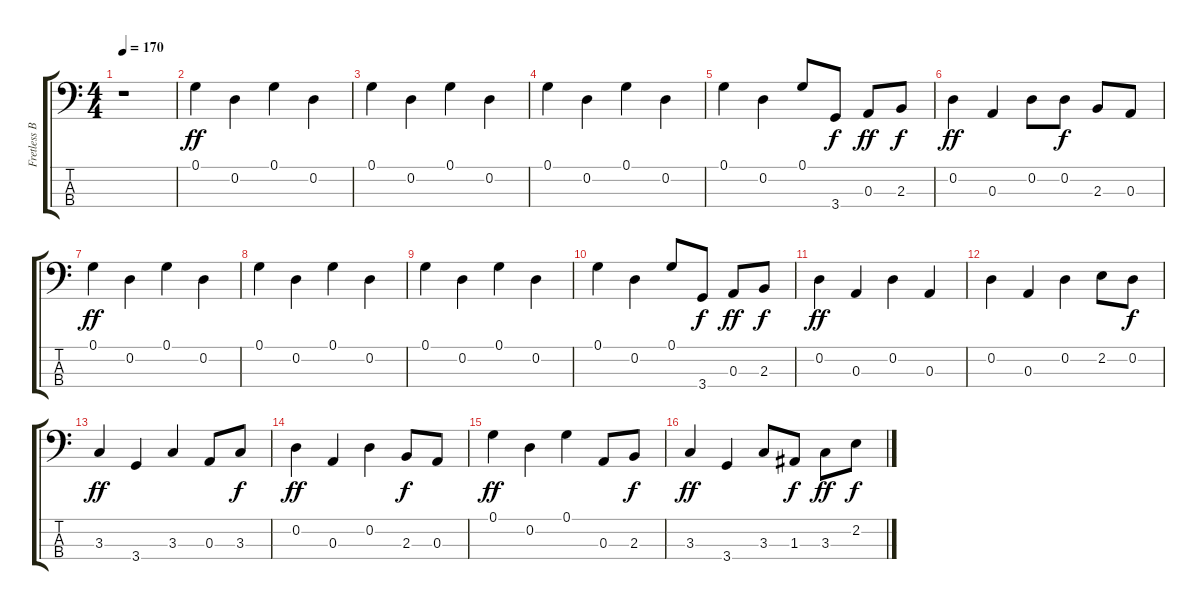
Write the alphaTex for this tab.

\track ("Fretless Bass" "Fretless B") {instrument fretlessbass}
\staff {score tabs}
\tuning (G2 D2 A1 E1) {hide}
\ts (4 4)
\tempo 170
\clef f4
\ks c
r.1{dy ff instrument fretlessbass} |
0.1.4 0.2.4 0.1.4 0.2.4 |
0.1.4 0.2.4 0.1.4 0.2.4 |
0.1.4 0.2.4 0.1.4 0.2.4 |
0.1.4 0.2.4 0.1.8 3.4.8{dy f} 0.3.8{dy ff} 2.3.8{dy f} |
0.2.4{dy ff} 0.3.4 0.2.8 0.2.8{dy f} 2.3.8 0.3.8 |
0.1.4{dy ff} 0.2.4 0.1.4 0.2.4 |
0.1.4 0.2.4 0.1.4 0.2.4 |
0.1.4 0.2.4 0.1.4 0.2.4 |
0.1.4 0.2.4 0.1.8 3.4.8{dy f} 0.3.8{dy ff} 2.3.8{dy f} |
0.2.4{dy ff} 0.3.4 0.2.4 0.3.4 |
0.2.4 0.3.4 0.2.4 2.2.8 0.2.8{dy f} |
3.3.4{dy ff} 3.4.4 3.3.4 0.3.8 3.3.8{dy f} |
0.2.4{dy ff} 0.3.4 0.2.4 2.3.8{dy f} 0.3.8 |
0.1.4{dy ff} 0.2.4 0.1.4 0.3.8 2.3.8{dy f} |
3.3.4{dy ff} 3.4.4 3.3.8 1.3.8{dy f} 3.3.8{dy ff} 2.2.8{dy f}
